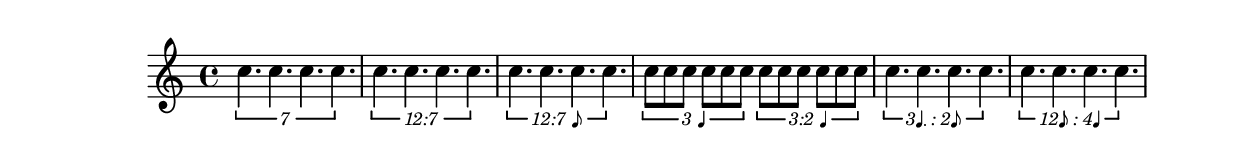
%% Do not edit this file; it is auto-generated from input/new
%% This file is in the public domain.
\version "2.13.1"

\header {
  texidoces = "
LilyPond también proporciona funciones de formato para imprimir
números de grupo especial diferentes a la propia fracción, así
como para añadir una figura al número o a la fracción de la
agrupación.

"

  doctitlees = "Números de agrupación especial distintos a los predeterminados"

  lsrtags = "rhythms"

  texidoc = "
LilyPond also provides formatting functions to print tuplet numbers different
than the actual fraction, as well as to append a note value to the tuplet 
number or tuplet fraction.
"
  doctitle = "Non-default tuplet numbers"
} % begin verbatim


\relative c'' {
  \once \override TupletNumber #'text = #(tuplet-number::non-default-tuplet-denominator-text 7)
  \times 2/3  { c4. c4. c4. c4. }
  \once \override TupletNumber #'text = #(tuplet-number::non-default-tuplet-fraction-text 12 7)
  \times 2/3  { c4. c4. c4. c4. }
  \once \override TupletNumber #'text =
    #(tuplet-number::append-note-wrapper (tuplet-number::non-default-tuplet-fraction-text 12 7) "8")
  \times 2/3  { c4. c4. c4. c4. }

  \once \override TupletNumber #'text = #(tuplet-number::append-note-wrapper tuplet-number::calc-denominator-text "4")
  \times 2/3  { c8 c8 c8 c8 c8 c8 }
  \once \override TupletNumber #'text = #(tuplet-number::append-note-wrapper tuplet-number::calc-fraction-text "4")
  \times 2/3  { c8 c8 c8 c8 c8 c8 }

  \once \override TupletNumber #'text = #(tuplet-number::fraction-with-notes "4." "8")
  \times 2/3  { c4. c4. c4. c4. }
  \once \override TupletNumber #'text = #(tuplet-number::non-default-fraction-with-notes 12 "8" 4 "4")
  \times 2/3  { c4. c4. c4. c4. }
}
